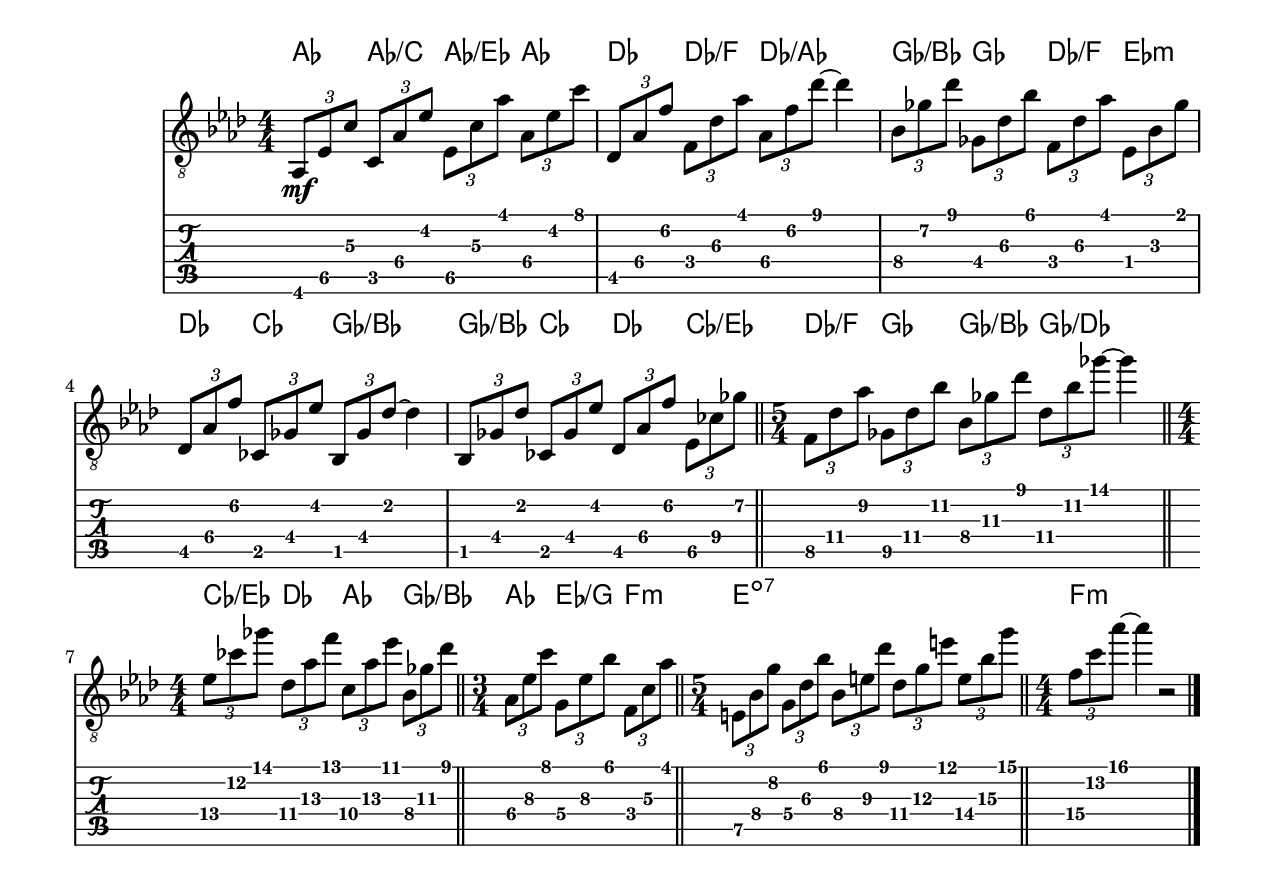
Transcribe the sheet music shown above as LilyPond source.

\version "2.24.0"

% https://www.youtube.com/watch?v=6R4LKZLhHb0

\include "../titling.ily"
\paper {
  #(set-paper-size "letter")
  left-margin = 0.5\in
  top-margin = 0.5\in
  right-margin = 0.5\in
  bottom-margin = 0.5\in
}

\language "english"

music = {
  \key a-flat \major
  \time 4/4

  \set TabStaff.restrainOpenStrings = ##t

  \set TabStaff.minimumFret = #3
  \tuplet 3/2 4 { a-flat,8 \mf e-flat' c' c, a-flat' e-flat' e-flat, c' a-flat' a-flat,8 e-flat' c' } |
  \tuplet 3/2 4 { d-flat,,8 a-flat' f' f, d-flat' a-flat' a-flat, f' d-flat'~ } 4 |
  \set TabStaff.minimumFret = #4
  \tuplet 3/2 4 { b-flat,8 g-flat' d-flat' g-flat,, d-flat' b-flat' \set TabStaff.minimumFret = #3 f, d-flat' a-flat' \set TabStaff.minimumFret = #1 e-flat, b-flat' g-flat' } |
  \set TabStaff.minimumFret = #4
  \tuplet 3/2 4 { d-flat,8 a-flat' f' \set TabStaff.minimumFret = #1 c-flat, g-flat' e-flat' b-flat, g-flat' d-flat'~ } 4 |
  \tuplet 3/2 4 { b-flat,8 g-flat' d-flat' c-flat, g-flat' e-flat' \set TabStaff.minimumFret = #4 d-flat,8 a-flat' f' \set TabStaff.minimumFret = #6 e-flat, c-flat' g-flat' } | \bar "||"
  \time 5/4
  \set TabStaff.minimumFret = #8
  \tuplet 3/2 4 { f,8 d-flat' a-flat' g-flat, d-flat' b-flat' b-flat,8 g-flat' d-flat' d-flat, b-flat' g-flat'~ } 4 | \bar "||"
  \time 4/4
  \set TabStaff.minimumFret = #10
  \tuplet 3/2 4 { e-flat,8 c-flat' g-flat' d-flat, a-flat' f' c, a-flat' e-flat' \set TabStaff.minimumFret = #8 b-flat, g-flat' d-flat' } | \bar "||"
  \set TabStaff.minimumFret = #5
  \time 3/4
  \tuplet 3/2 4 { a-flat,8 e-flat' c' g, e-flat' b-flat' \set TabStaff.minimumFret = #2 f, c' a-flat' } | \bar "||"
  \time 5/4
  \set TabStaff.minimumFret = #5
  \tuplet 3/2 4 { e,8 b-flat' g' g, d-flat' b-flat' \set TabStaff.minimumFret = #8 b-flat, e d-flat' \set TabStaff.minimumFret = #11 d-flat, g e' \set TabStaff.minimumFret = #13 e, b-flat' g' } | \bar "||"
  \time 4/4
  \tuplet 3/2 { f,8 c' a-flat'~ } 4 r2 | \bar "|."
}

\score {
  <<
    \chords {
      a-flat4 a-flat/c a-flat/e-flat a-flat |
      d-flat4 d-flat/f d-flat2/a-flat |
      g-flat4/b-flat g-flat d-flat/f e-flat:m |
      d-flat4 c-flat g-flat2/b-flat |
      g-flat4/b-flat c-flat d-flat c-flat/e-flat |
      d-flat4/f g-flat g-flat/b-flat g-flat2/d-flat |
      c-flat4/e-flat d-flat a-flat g-flat/b-flat |
      a-flat4 e-flat/g f:m |
      e1*5/4:dim7 |
      f2:m
    }
    \new Staff \relative {
      \clef "treble_8"
      \music
    }
    \new TabStaff \relative {
      \music
    }
  >>
  \layout { \numericTimeSignature }
  \midi { }
}
